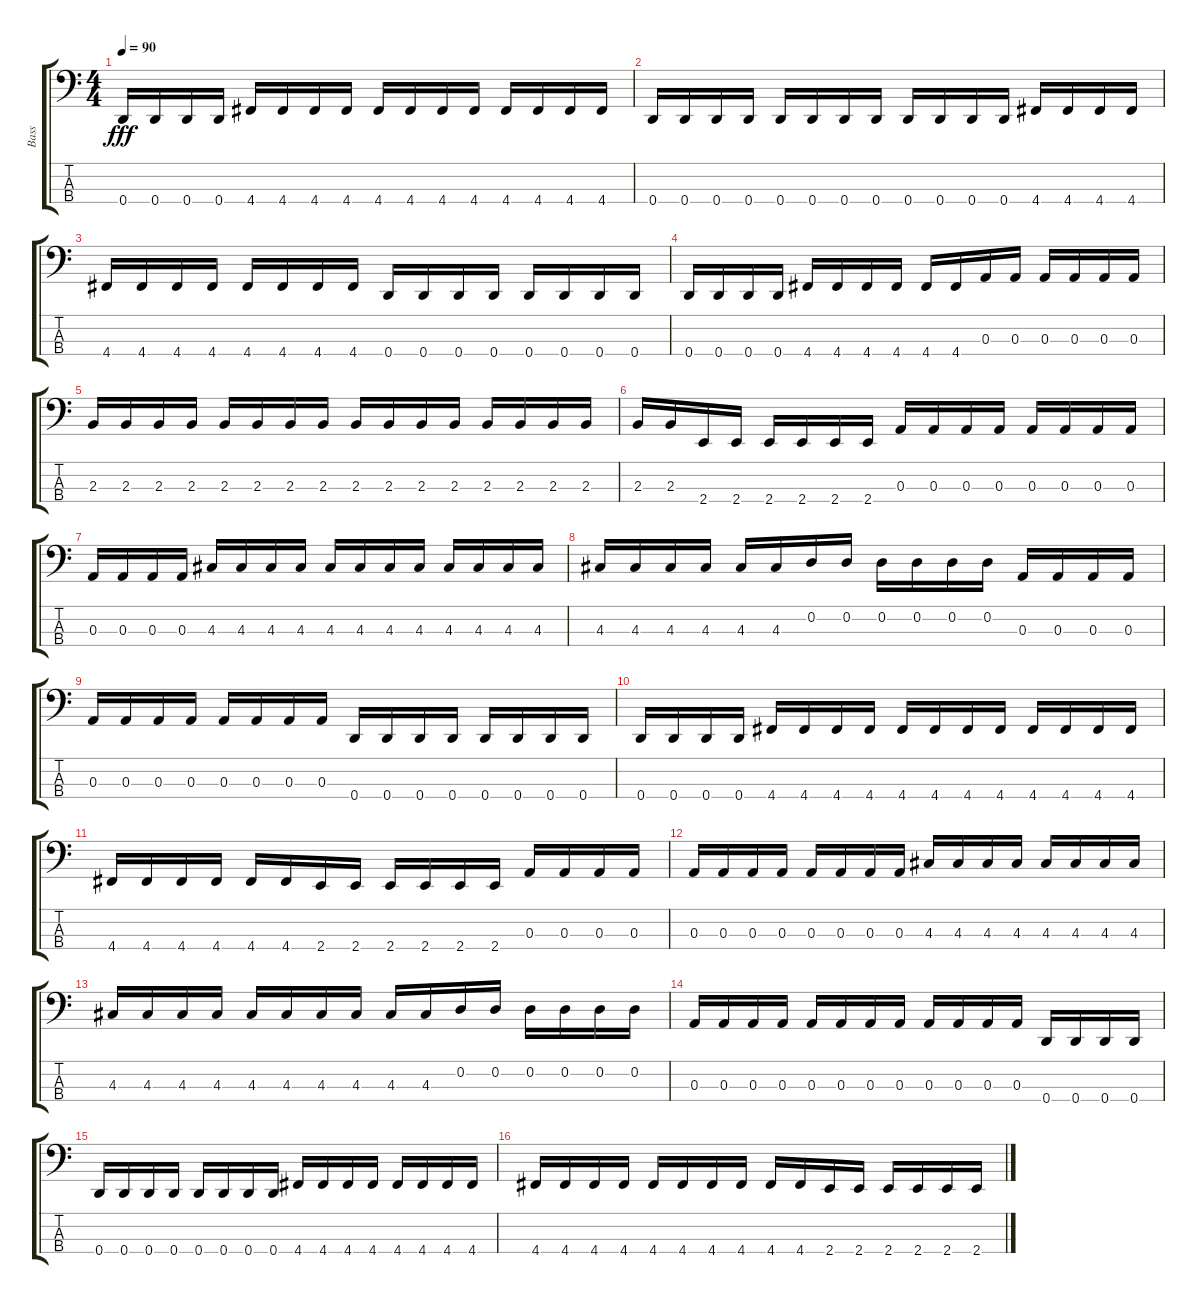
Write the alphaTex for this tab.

\track ("Bass" "Bass") {instrument electricbasspick}
\staff {score tabs}
\tuning (G2 D2 A1 D1) {hide}
\ts (4 4)
\tempo 90
\clef f4
\ks c
0.4.16{dy fff} 0.4.16 0.4.16 0.4.16 4.4.16 4.4.16 4.4.16 4.4.16 4.4.16 4.4.16 4.4.16 4.4.16 4.4.16 4.4.16 4.4.16 4.4.16 |
0.4.16 0.4.16 0.4.16 0.4.16 0.4.16 0.4.16 0.4.16 0.4.16 0.4.16 0.4.16 0.4.16 0.4.16 4.4.16 4.4.16 4.4.16 4.4.16 |
4.4.16 4.4.16 4.4.16 4.4.16 4.4.16 4.4.16 4.4.16 4.4.16 0.4.16 0.4.16 0.4.16 0.4.16 0.4.16 0.4.16 0.4.16 0.4.16 |
0.4.16 0.4.16 0.4.16 0.4.16 4.4.16 4.4.16 4.4.16 4.4.16 4.4.16 4.4.16 0.3.16 0.3.16 0.3.16 0.3.16 0.3.16 0.3.16 |
2.3.16 2.3.16 2.3.16 2.3.16 2.3.16 2.3.16 2.3.16 2.3.16 2.3.16 2.3.16 2.3.16 2.3.16 2.3.16 2.3.16 2.3.16 2.3.16 |
2.3.16 2.3.16 2.4.16 2.4.16 2.4.16 2.4.16 2.4.16 2.4.16 0.3.16 0.3.16 0.3.16 0.3.16 0.3.16 0.3.16 0.3.16 0.3.16 |
0.3.16 0.3.16 0.3.16 0.3.16 4.3.16 4.3.16 4.3.16 4.3.16 4.3.16 4.3.16 4.3.16 4.3.16 4.3.16 4.3.16 4.3.16 4.3.16 |
4.3.16 4.3.16 4.3.16 4.3.16 4.3.16 4.3.16 0.2.16 0.2.16 0.2.16 0.2.16 0.2.16 0.2.16 0.3.16 0.3.16 0.3.16 0.3.16 |
0.3.16 0.3.16 0.3.16 0.3.16 0.3.16 0.3.16 0.3.16 0.3.16 0.4.16 0.4.16 0.4.16 0.4.16 0.4.16 0.4.16 0.4.16 0.4.16 |
0.4.16 0.4.16 0.4.16 0.4.16 4.4.16 4.4.16 4.4.16 4.4.16 4.4.16 4.4.16 4.4.16 4.4.16 4.4.16 4.4.16 4.4.16 4.4.16 |
4.4.16 4.4.16 4.4.16 4.4.16 4.4.16 4.4.16 2.4.16 2.4.16 2.4.16 2.4.16 2.4.16 2.4.16 0.3.16 0.3.16 0.3.16 0.3.16 |
0.3.16 0.3.16 0.3.16 0.3.16 0.3.16 0.3.16 0.3.16 0.3.16 4.3.16 4.3.16 4.3.16 4.3.16 4.3.16 4.3.16 4.3.16 4.3.16 |
4.3.16 4.3.16 4.3.16 4.3.16 4.3.16 4.3.16 4.3.16 4.3.16 4.3.16 4.3.16 0.2.16 0.2.16 0.2.16 0.2.16 0.2.16 0.2.16 |
0.3.16 0.3.16 0.3.16 0.3.16 0.3.16 0.3.16 0.3.16 0.3.16 0.3.16 0.3.16 0.3.16 0.3.16 0.4.16 0.4.16 0.4.16 0.4.16 |
0.4.16 0.4.16 0.4.16 0.4.16 0.4.16 0.4.16 0.4.16 0.4.16 4.4.16 4.4.16 4.4.16 4.4.16 4.4.16 4.4.16 4.4.16 4.4.16 |
4.4.16 4.4.16 4.4.16 4.4.16 4.4.16 4.4.16 4.4.16 4.4.16 4.4.16 4.4.16 2.4.16 2.4.16 2.4.16 2.4.16 2.4.16 2.4.16
